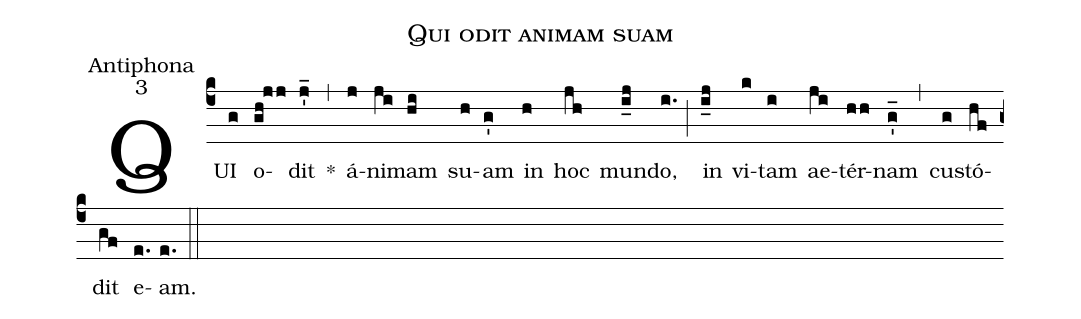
name:Qui odit animam suam;
office-part:Antiphona;
mode:3;
%%
(c4) QUI(g) o(gh!jj)dit(j'_) *(,) á(j)ni(ji)mam(hi) su(h)am(g') in(h) hoc(jh) mun(i_j)do,(i.) (;) in(i_j) vi(k)tam(i) ae(ji)tér(hh)nam(g'_) (,) cu(g)stó(hf)dit(gf) e(e.)am.(e.) (::)
